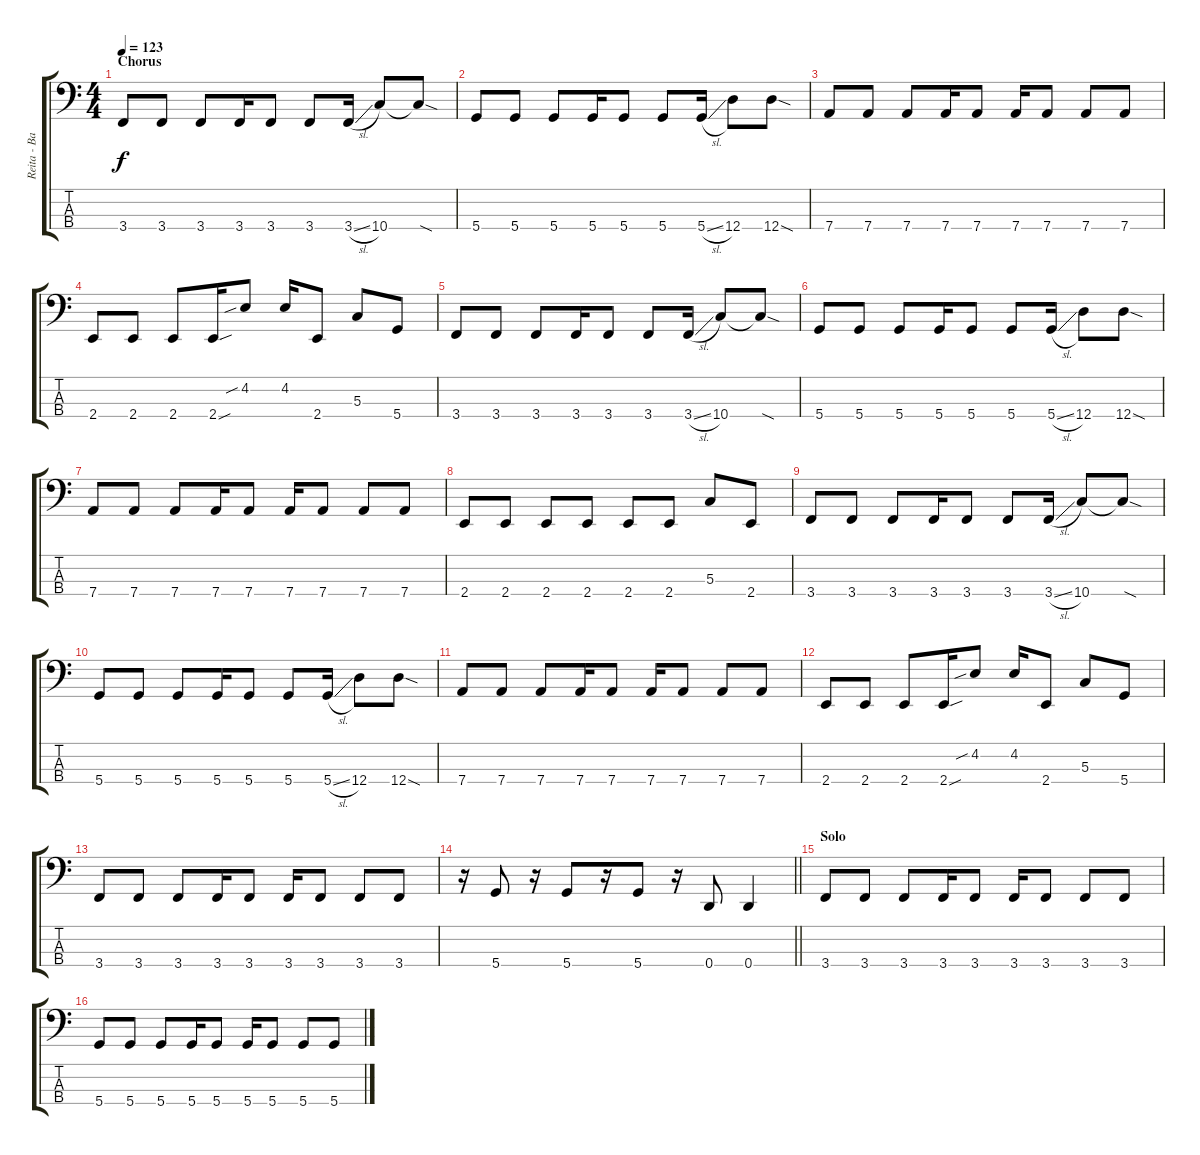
\track ("Reita - Bass" "Reita - Ba") {instrument electricbasspick}
\staff {score tabs}
\tuning (F2 C2 G1 D1) {hide}
\ts (4 4)
\section ("" "Chorus")
\tempo 123
\clef f4
\ks c
3.4.8{dy f} 3.4.8 3.4.8 3.4.16 3.4.8 3.4.8 3.4{sl}.16 10.4.8 10.4{sod t}.8 |
5.4.8 5.4.8 5.4.8 5.4.16 5.4.8 5.4.8 5.4{sl}.16 12.4.8 12.4{sod}.8 |
7.4.8 7.4.8 7.4.8 7.4.16 7.4.8 7.4.16 7.4.8 7.4.8 7.4.8 |
2.4.8 2.4.8 2.4.8 2.4{sou}.16 4.2{sib}.8 4.2.16 2.4.8 5.3.8 5.4.8 |
3.4.8 3.4.8 3.4.8 3.4.16 3.4.8 3.4.8 3.4{sl}.16 10.4.8 10.4{sod t}.8 |
5.4.8 5.4.8 5.4.8 5.4.16 5.4.8 5.4.8 5.4{sl}.16 12.4.8 12.4{sod}.8 |
7.4.8 7.4.8 7.4.8 7.4.16 7.4.8 7.4.16 7.4.8 7.4.8 7.4.8 |
2.4.8 2.4.8 2.4.8 2.4.8 2.4.8 2.4.8 5.3.8 2.4.8 |
3.4.8 3.4.8 3.4.8 3.4.16 3.4.8 3.4.8 3.4{sl}.16 10.4.8 10.4{sod t}.8 |
5.4.8 5.4.8 5.4.8 5.4.16 5.4.8 5.4.8 5.4{sl}.16 12.4.8 12.4{sod}.8 |
7.4.8 7.4.8 7.4.8 7.4.16 7.4.8 7.4.16 7.4.8 7.4.8 7.4.8 |
2.4.8 2.4.8 2.4.8 2.4{sou}.16 4.2{sib}.8 4.2.16 2.4.8 5.3.8 5.4.8 |
3.4.8 3.4.8 3.4.8 3.4.16 3.4.8 3.4.16 3.4.8 3.4.8 3.4.8 |
\barLineRight lightlight
r.16 5.4.8 r.16 5.4.8 r.16 5.4.8 r.16 0.4.8 0.4.4 |
\section ("" "Solo")
3.4.8 3.4.8 3.4.8 3.4.16 3.4.8 3.4.16 3.4.8 3.4.8 3.4.8 |
5.4.8 5.4.8 5.4.8 5.4.16 5.4.8 5.4.16 5.4.8 5.4.8 5.4.8
